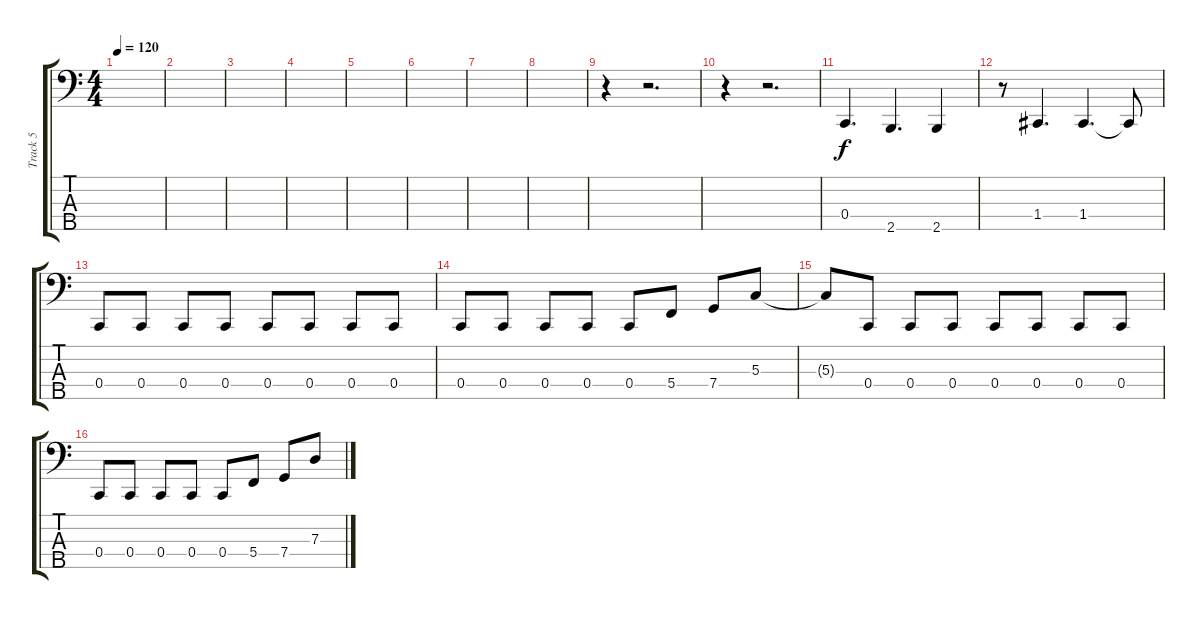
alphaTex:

\track ("Track 5" "Track 5") {instrument electricbasspick}
\staff {score tabs}
\tuning (F2 C2 G1 C1 A0) {hide}
\ts (4 4)
\tempo 120
\clef f4
\ks c
|
|
|
|
|
|
|
|
r.4 r.2{d} |
r.4 r.2{d} |
0.4.4{d} 2.5.4{d} 2.5.4 |
r.8 1.4.4{d} 1.4.4{d} 1.4{t}.8 |
0.4.8 0.4.8 0.4.8 0.4.8 0.4.8 0.4.8 0.4.8 0.4.8 |
0.4.8 0.4.8 0.4.8 0.4.8 0.4.8 5.4.8 7.4.8 5.3.8 |
5.3{t}.8 0.4.8 0.4.8 0.4.8 0.4.8 0.4.8 0.4.8 0.4.8 |
0.4.8 0.4.8 0.4.8 0.4.8 0.4.8 5.4.8 7.4.8 7.3.8
